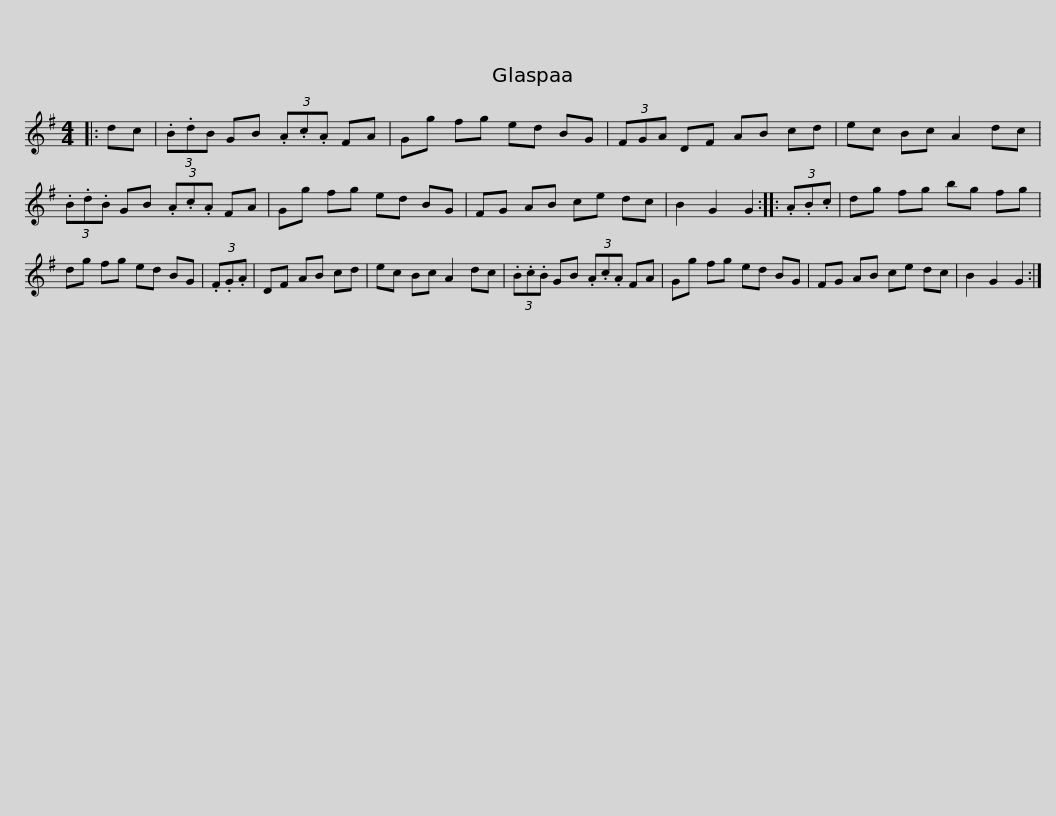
X:1
L:1/8
M:4/4
I:linebreak $
K:G
V:1 treble
V:1
|: dc | (3.B.dB GB (3.A.c.A FA | Gg fg ed BG | (3FGA DF AB cd | ec Bc A2 dc |$ %5
 (3.B.d.B GB (3.A.c.A FA | Gg fg ed BG | FG AB ce dc | B2 G2 G2 :: (3.A.B.c | %10
 dg fg bg fg |$ dg fg ed BG | (3.F.G.A | DF AB cd | ec Bc A2 dc | %15
 (3.B.c.B GB (3.A.c.A FA | Gg fg ed BG |$ FG AB ce dc | B2 G2 G2 :| %19
